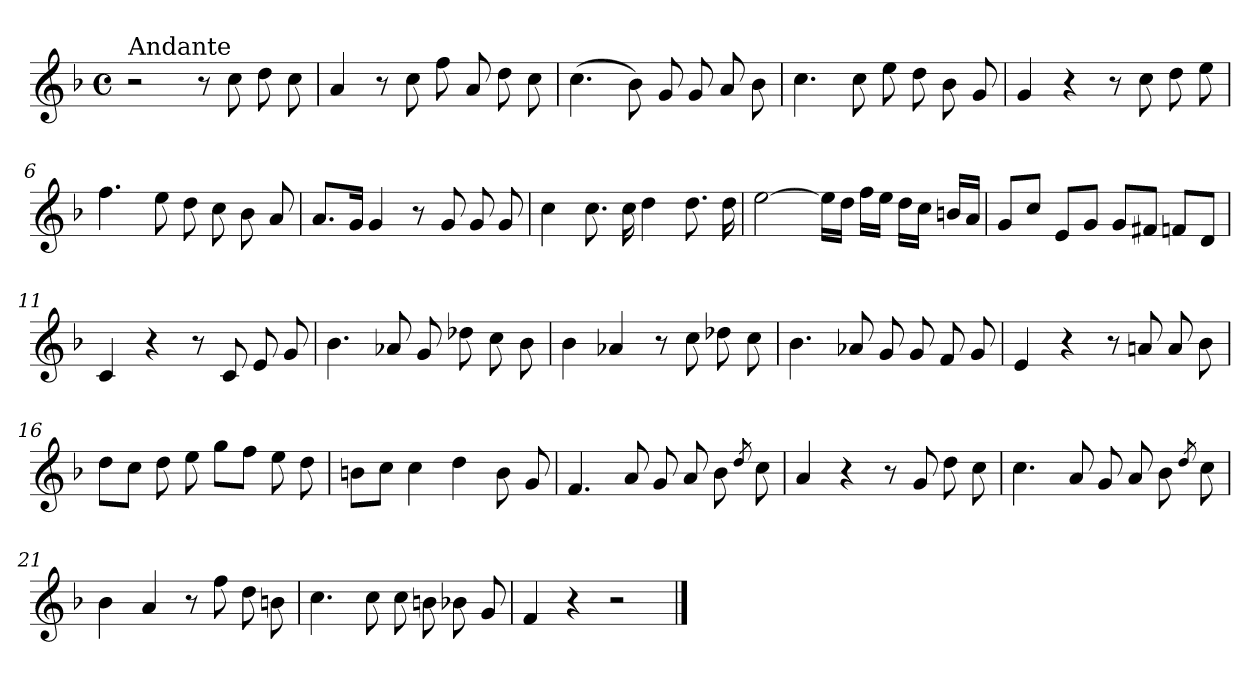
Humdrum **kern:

**kern
*part1
*staff1
*clefG2
*k[b-]
*F:
*M4/4
*met(c)
=1
!LO:TX:a:t=Andante
2r
8r
8cc\
8dd\
8cc\
=2
4a/
8r
8cc\
8ff\
8a/
8dd\
8cc\
=3
(>4.cc\
8b-\)
8g/
8g/
8a/
8b-\
=4
4.cc\
8cc\
8ee\
8dd\
8b-\
8g/
=5
4g/
4r
8r
8cc\
8dd\
8ee\
!!LO:LB:g=z
=6
4.ff\
8ee\
8dd\
8cc\
8b-\
8a/
=7
8.a/L
16g/Jk
4g/
8r
8g/
8g/
8g/
=8
4cc\
8.cc\
16cc\
4dd\
8.dd\
16dd\
=9
[2ee\
16ee\LL]
16dd\JJ
16ff\LL
16ee\JJ
16dd\LL
16cc\JJ
16bn/LL
16a/JJ
=10
8g/L
8cc/J
8e/L
8g/J
8g/L
8f#X/J
8fn/L
8d/J
!!LO:LB:g=z
=11
4c/
4r
8r
8c/
8e/
8g/
=12
4.b-\
8a-X/
8g/
8dd-X\
8cc\
8b-\
=13
4b-\
4a-X/
8r
8cc\
8dd-X\
8cc\
=14
4.b-\
8a-X/
8g/
8g/
8f/
8g/
=15
4e/
4r
8r
8an/
8a/
8b-\
!!LO:LB:g=z
=16
8dd\L
8cc\J
8dd\
8ee\
8gg\L
8ff\J
8ee\
8dd\
=17
8bn\L
8cc\J
4cc\
4dd\
8b\
8g/
=18
4.f/
8a/
8g/
8a/
8b-\
8qdd/
8cc\
=19
4a/
4r
8r
8g/
8dd\
8cc\
=20
4.cc\
8a/
8g/
8a/
8b-\
8qdd/
8cc\
!!LO:LB:g=z
=21
4b-\
4a/
8r
8ff\
8dd\
8bn\
=22
4.cc\
8cc\
8cc\
8bn\
8b-X\
8g/
=23
4f/
4r
2r
==
*-
